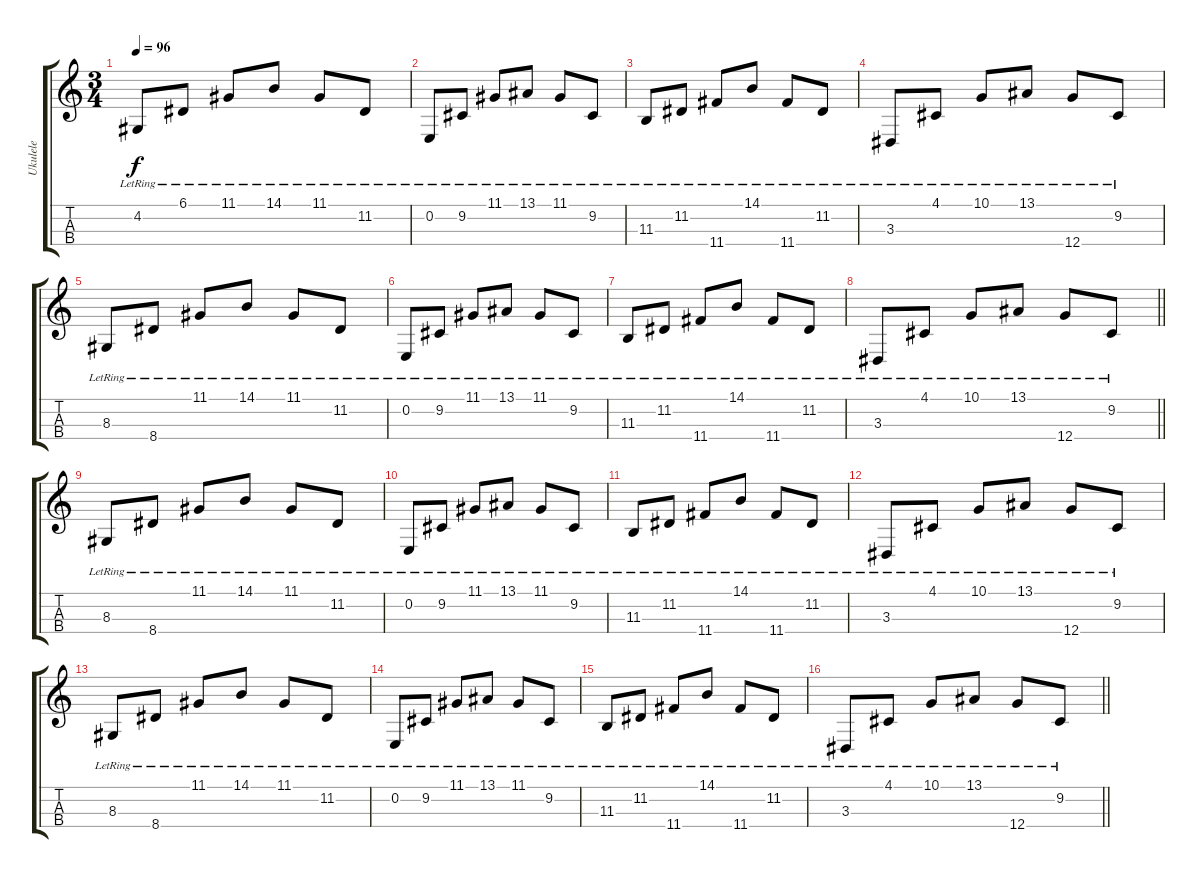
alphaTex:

\track ("Ukulele" "Ukulele") {instrument electricguitarjazz}
\staff {score tabs}
\tuning (A2 E2 C2 G2) {hide}
\ts (3 4)
\tempo 96
\clef g2
\ks c
4.2{lr}.8{dy f instrument electricguitarjazz} 6.1{lr}.8 11.1{lr}.8 14.1{lr}.8 11.1{lr}.8 11.2{lr}.8 |
0.2{lr}.8 9.2{lr}.8 11.1{lr}.8 13.1{lr}.8 11.1{lr}.8 9.2{lr}.8 |
11.3{lr}.8 11.2{lr}.8 11.4{lr}.8 14.1{lr}.8 11.4{lr}.8 11.2{lr}.8 |
3.3{lr}.8 4.1{lr}.8 10.1{lr}.8 13.1{lr}.8 12.4{lr}.8 9.2{lr}.8 |
8.3{lr}.8 8.4{lr}.8 11.1{lr}.8 14.1{lr}.8 11.1{lr}.8 11.2{lr}.8 |
0.2{lr}.8 9.2{lr}.8 11.1{lr}.8 13.1{lr}.8 11.1{lr}.8 9.2{lr}.8 |
11.3{lr}.8 11.2{lr}.8 11.4{lr}.8 14.1{lr}.8 11.4{lr}.8 11.2{lr}.8 |
\barLineRight lightlight
3.3{lr}.8 4.1{lr}.8 10.1{lr}.8 13.1{lr}.8 12.4{lr}.8 9.2{lr}.8 |
8.3{lr}.8 8.4{lr}.8 11.1{lr}.8 14.1{lr}.8 11.1{lr}.8 11.2{lr}.8 |
0.2{lr}.8 9.2{lr}.8 11.1{lr}.8 13.1{lr}.8 11.1{lr}.8 9.2{lr}.8 |
11.3{lr}.8 11.2{lr}.8 11.4{lr}.8 14.1{lr}.8 11.4{lr}.8 11.2{lr}.8 |
3.3{lr}.8 4.1{lr}.8 10.1{lr}.8 13.1{lr}.8 12.4{lr}.8 9.2{lr}.8 |
8.3{lr}.8 8.4{lr}.8 11.1{lr}.8 14.1{lr}.8 11.1{lr}.8 11.2{lr}.8 |
0.2{lr}.8 9.2{lr}.8 11.1{lr}.8 13.1{lr}.8 11.1{lr}.8 9.2{lr}.8 |
11.3{lr}.8 11.2{lr}.8 11.4{lr}.8 14.1{lr}.8 11.4{lr}.8 11.2{lr}.8 |
\barLineRight lightlight
3.3{lr}.8 4.1{lr}.8 10.1{lr}.8 13.1{lr}.8 12.4{lr}.8 9.2{lr}.8
